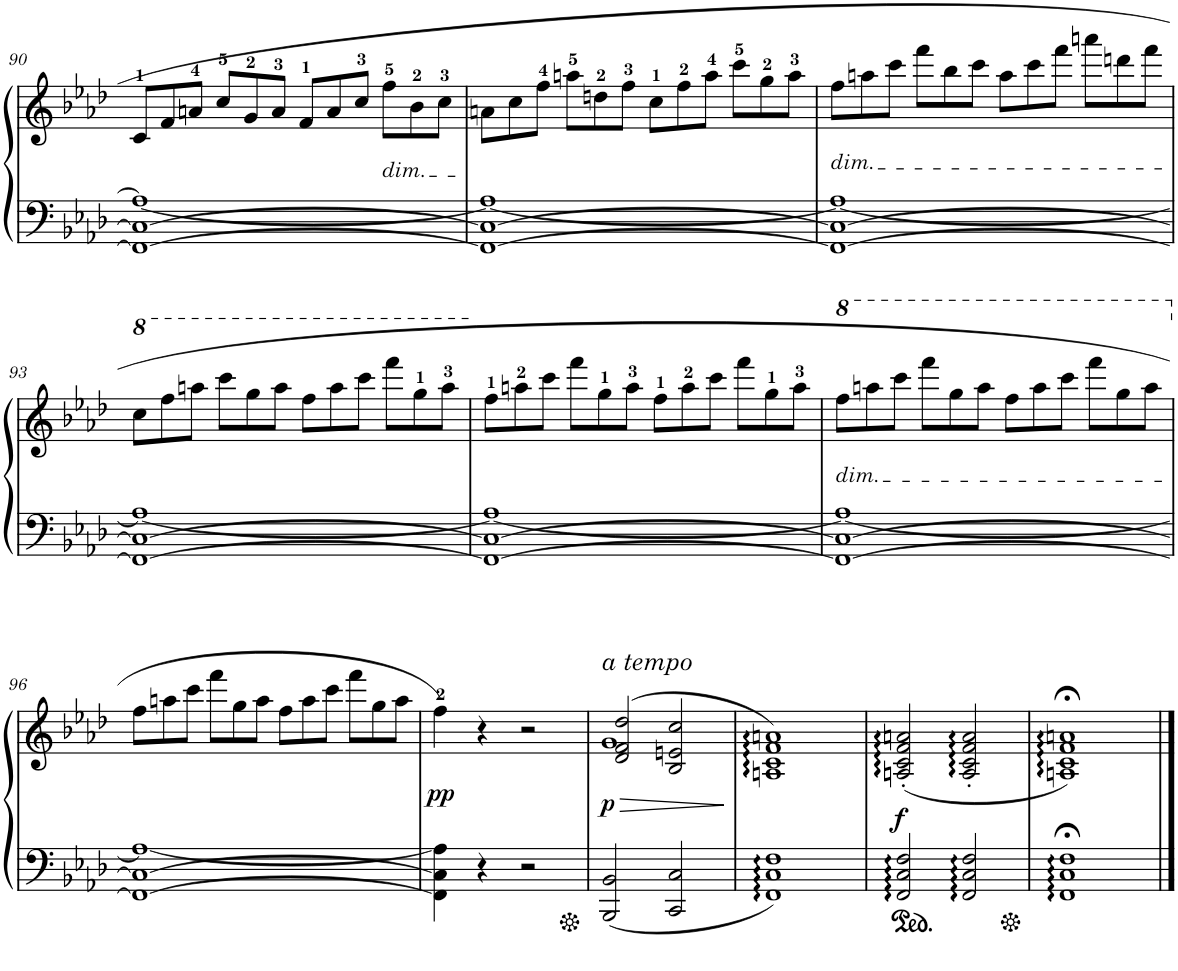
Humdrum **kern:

**kern	**kern	**dynam
*part1	*part1	*part1
*staff2	*staff1	*staff1/2
*I"Piano	*	*
*I'Pno.	*	*
!!LO:PB:g=z
*clefG2	*clefG2	*
*k[b-e-a-d-]	*k[b-e-a-d-]	*
*M4/4	*M4/4	*
*met(c)	*met(c)	*
=90	=90	=90
*^	*	*
*	*	*Xtuplet	*
1FF_ 1C_	1A_	12c/L	.
.	.	12f/	.
.	.	12an/J	.
.	.	12cc/L	.
.	.	12g/	.
.	.	12a/J	.
.	.	12f/L	.
.	.	12a/	.
.	.	12cc/J	.
!	!	!LO:TX:b:i:t=dim.	!
.	.	12ff\L	.
.	.	12b-\	.
.	.	12cc\J	.
=91	=91	=91	=91
1FF_ 1C_	1A_	12an\L	.
.	.	12cc\	.
.	.	12ff\J	.
.	.	12aan\L	.
.	.	12ddn\	.
.	.	12ff\J	.
.	.	12cc\L	.
.	.	12ff\	.
.	.	12aa\J	.
.	.	12ccc\L	.
.	.	12gg\	.
.	.	12aa\J	.
=92	=92	=92	=92
!	!	!LO:TX:b:i:t=dim.	!
1FF_ 1C_	1A_	12ff\L	.
.	.	12aan\	.
.	.	12ccc\J	.
.	.	12fff\L	.
.	.	12bb-\	.
.	.	12ccc\J	.
.	.	12aa\L	.
.	.	12ccc\	.
.	.	12fff\J	.
.	.	12aaan\L	.
.	.	12dddn\	.
.	.	12fff\J	.
!!LO:LB:g=z
=93	=93	=93	=93
*	*	*8va	*
1FF_ 1C_	1A_	12ccc\L	.
.	.	12fff\	.
.	.	12aaan\J	.
.	.	12cccc\L	.
.	.	12ggg\	.
.	.	12aaa\J	.
.	.	12fff\L	.
.	.	12aaa\	.
.	.	12cccc\J	.
.	.	12ffff\L	.
.	.	12ggg\	.
.	.	12aaa\J	.
=94	=94	=94	=94
*	*	*X8va	*
1FF_ 1C_	1A_	12ff\L	.
.	.	12aan\	.
.	.	12ccc\J	.
.	.	12fff\L	.
.	.	12gg\	.
.	.	12aa\J	.
.	.	12ff\L	.
.	.	12aa\	.
.	.	12ccc\J	.
.	.	12fff\L	.
.	.	12gg\	.
.	.	12aa\J	.
=95	=95	=95	=95
!	!	!LO:TX:b:i:t=dim.	!
1FF_ 1C_	1A_	12fff\L	.
*	*	*8va	*
.	.	12aaan\	.
.	.	12cccc\J	.
.	.	12ffff\L	.
.	.	12ggg\	.
.	.	12aaa\J	.
.	.	12fff\L	.
.	.	12aaa\	.
.	.	12cccc\J	.
.	.	12ffff\L	.
.	.	12ggg\	.
.	.	12aaa\J	.
!!LO:LB:g=z
=96	=96	=96	=96
*	*	*X8va	*
1FF_ 1C_	1A_	12ff\L	.
.	.	12aan\	.
.	.	12ccc\J	.
.	.	12fff\L	.
.	.	12gg\	.
.	.	12aa\J	.
.	.	12ff\L	.
.	.	12aa\	.
.	.	12ccc\J	.
.	.	12fff\L	.
.	.	12gg\	.
.	.	12aa\J	.
*v	*v	*	*
=97	=97	=97
!	!	!LO:DY:a=2
4FF\] 4C\] 4A\]	4ff\	pp
4r	4r	.
2r	2r	.
=98	=98	=98
!	!LO:TX:a:i:t=a tempo	!
!	!	!LO:HP:b
*	*^	*
!	!	!	!LO:DY:n=1:b
2BBB-/ 2BB-/	(2d-/ 2f/ 2dd-/	1g	> p
2CC/ 2C/	2B-/ 2en/ 2cc/	.	.
*	*v	*v	*
.	.	]
=99	=99	=99
1FF 1C 1F	1An 1c 1f 1an)	.
=100	=100	=100
!	!	!LO:DY:a=2
2FF/ 2C/ 2F/	(2An/' 2c/' 2f/' 2an/'	f
2FF/ 2C/ 2F/	2A/' 2c/' 2f/' 2a/'	.
=101	=101	=101
1FF;< 1C;< 1F;<	1An;< 1c;< 1f;< 1an;<)	.
==	==	==
*-	*-	*-
